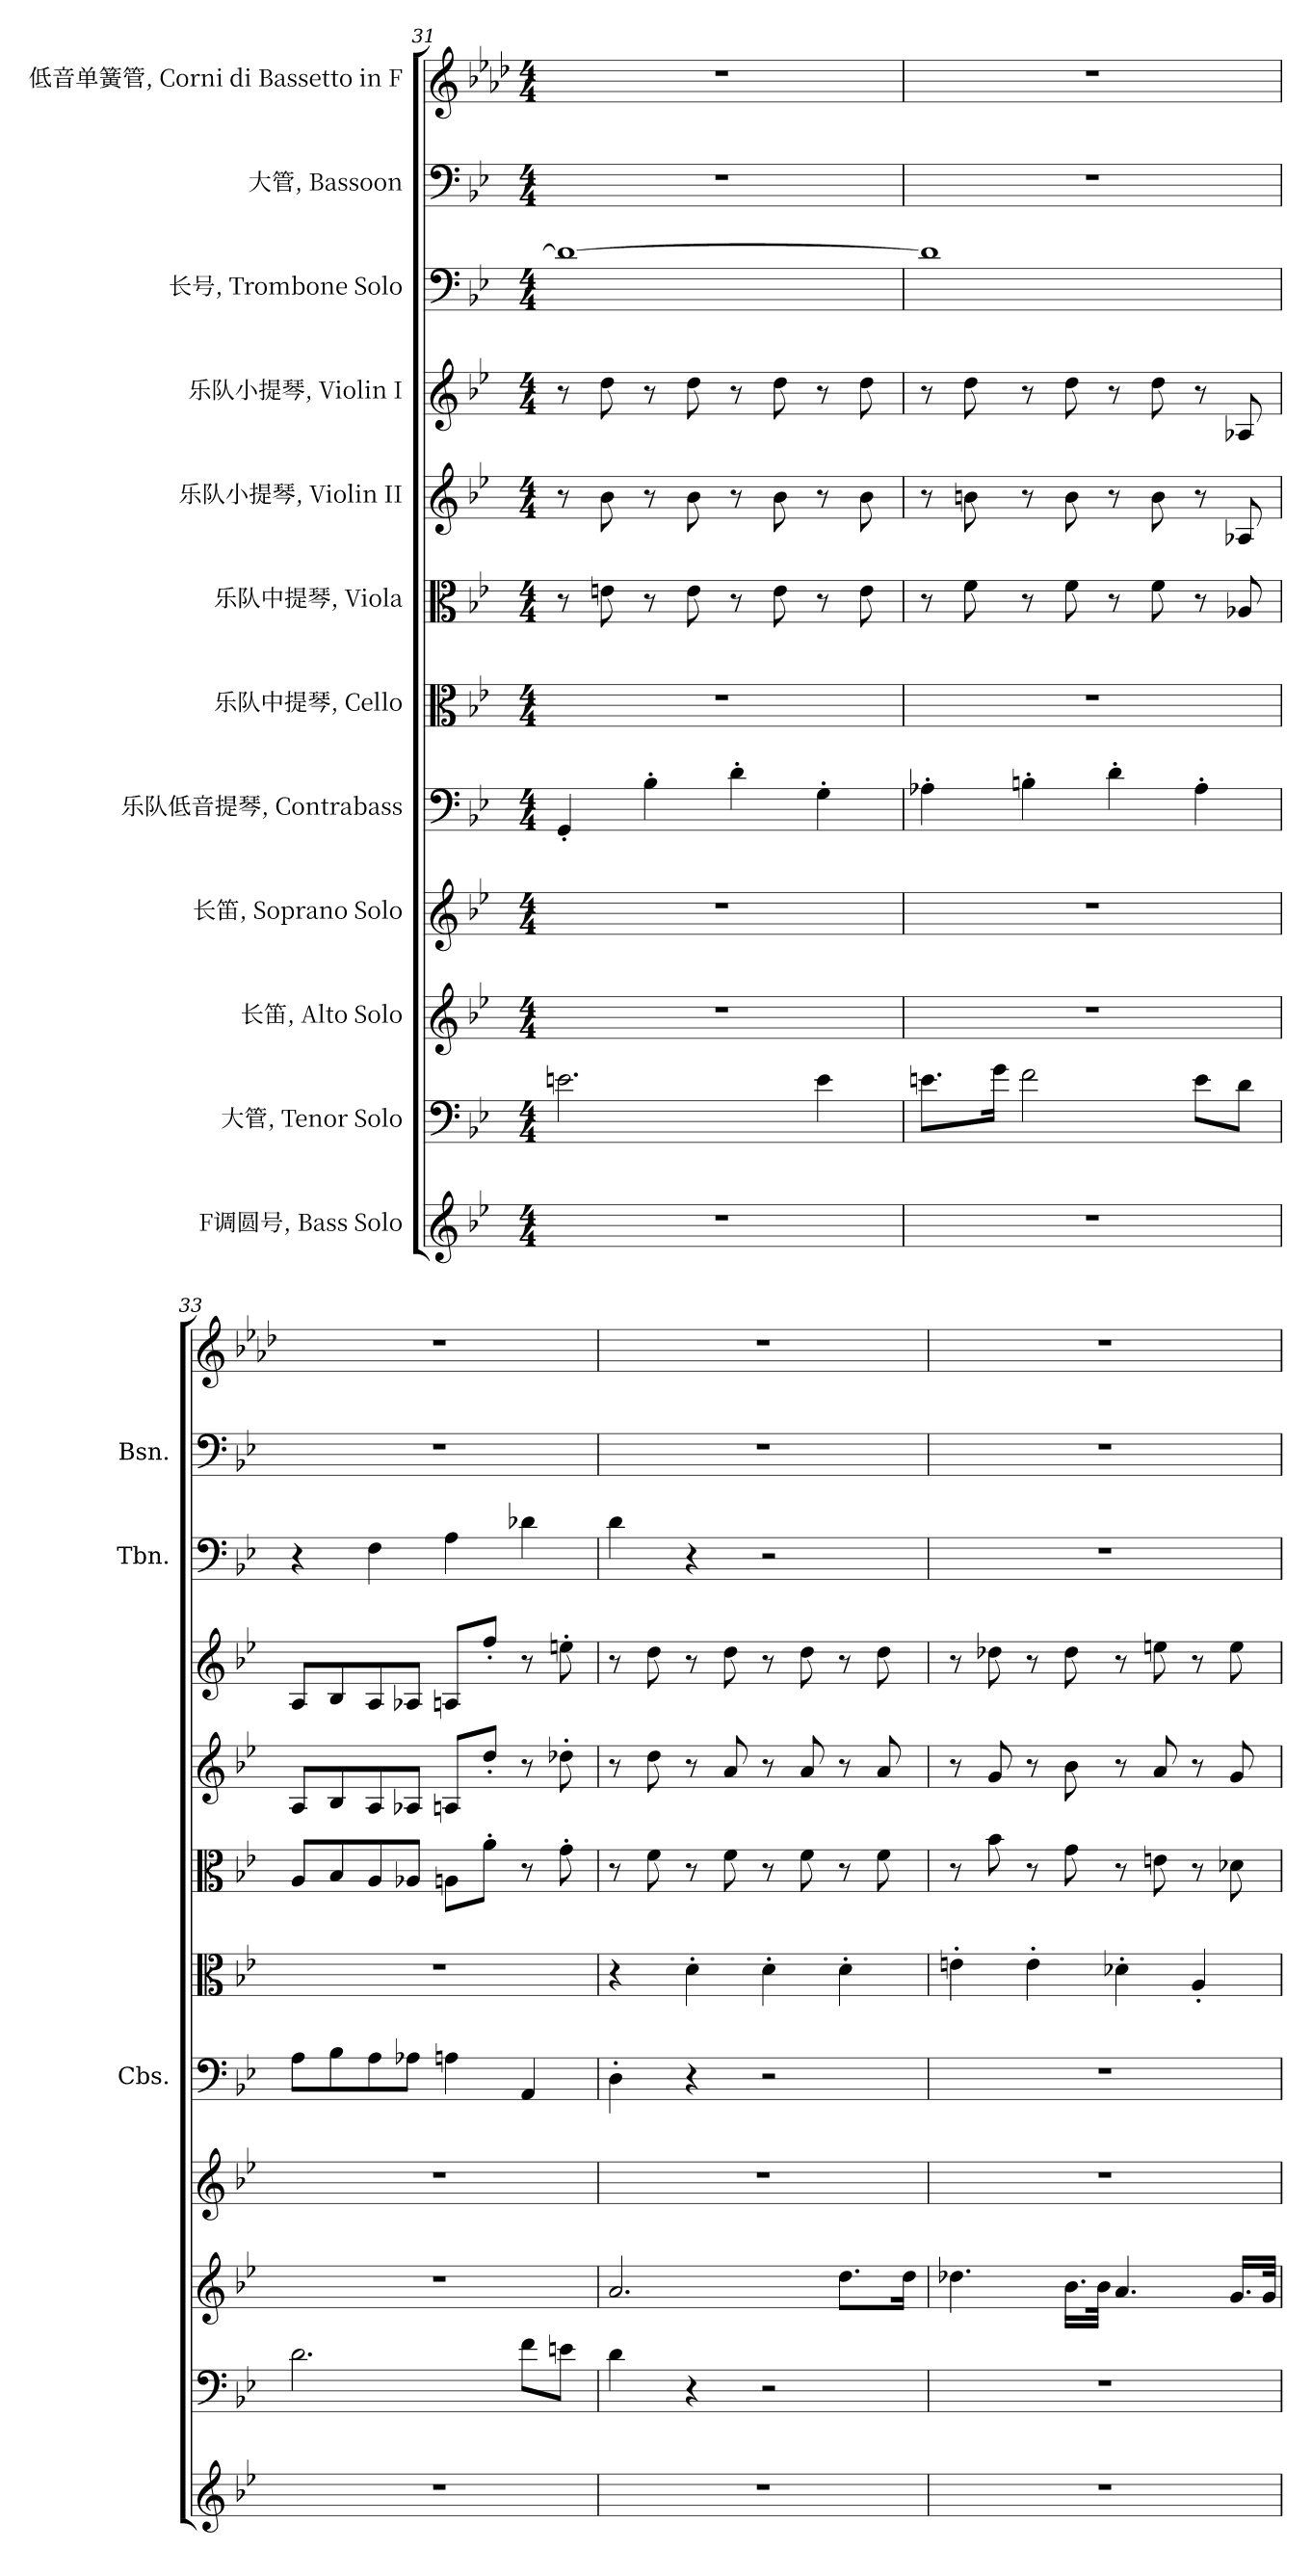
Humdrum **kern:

**kern	**kern	**kern	**kern	**kern	**kern	**kern	**kern	**kern	**kern	**kern	**kern
*part12	*part11	*part10	*part9	*part8	*part7	*part6	*part5	*part4	*part3	*part2	*part1
*staff12	*staff11	*staff10	*staff9	*staff8	*staff7	*staff6	*staff5	*staff4	*staff3	*staff2	*staff1
*I"F调圆号, Bass Solo	*I"大管, Tenor Solo	*I"长笛, Alto Solo	*I"长笛, Soprano Solo	*I"乐队低音提琴, Contrabass	*I"乐队中提琴, Cello	*I"乐队中提琴, Viola	*I"乐队小提琴, Violin II	*I"乐队小提琴, Violin I	*I"长号, Trombone Solo	*I"大管, Bassoon	*I"低音单簧管, Corni di Bassetto in F
*	*	*	*	*I'Cbs.	*	*	*	*	*I'Tbn.	*I'Bsn.	*
*clefG2	*clefF4	*clefG2	*clefG2	*clefF4	*clefC3	*clefC3	*clefG2	*clefG2	*clefF4	*clefF4	*clefG2
*ITrd4c7	*	*	*	*ITrd7c12	*	*	*	*	*	*	*ITrd8c14
*k[b-e-a-]	*k[b-e-]	*k[b-e-]	*k[b-e-]	*k[b-e-]	*k[b-e-]	*k[b-e-]	*k[b-e-]	*k[b-e-]	*k[b-e-]	*k[b-e-]	*k[b-e-a-d-]
*M4/4	*M4/4	*M4/4	*M4/4	*M4/4	*M4/4	*M4/4	*M4/4	*M4/4	*M4/4	*M4/4	*M4/4
=31	=31	=31	=31	=31	=31	=31	=31	=31	=31	=31	=31
1r	2.en\	1r	1r	4GGG'/	1r	8r	8r	8r	1d_	1r	1r
.	.	.	.	.	.	8en\	8b-\	8dd\	.	.	.
.	.	.	.	4BB-'\	.	8r	8r	8r	.	.	.
.	.	.	.	.	.	8e\	8b-\	8dd\	.	.	.
.	.	.	.	4D'\	.	8r	8r	8r	.	.	.
.	.	.	.	.	.	8e\	8b-\	8dd\	.	.	.
.	4e\	.	.	4GG'\	.	8r	8r	8r	.	.	.
.	.	.	.	.	.	8e\	8b-\	8dd\	.	.	.
=32	=32	=32	=32	=32	=32	=32	=32	=32	=32	=32	=32
1r	8.en\L	1r	1r	4AA-X'\	1r	8r	8r	8r	1d]	1r	1r
.	.	.	.	.	.	8f\	8bn\	8dd\	.	.	.
.	16g\Jk	.	.	.	.	.	.	.	.	.	.
.	2f\	.	.	4BBn'\	.	8r	8r	8r	.	.	.
.	.	.	.	.	.	8f\	8b\	8dd\	.	.	.
.	.	.	.	4D'\	.	8r	8r	8r	.	.	.
.	.	.	.	.	.	8f\	8b\	8dd\	.	.	.
.	8e\L	.	.	4AA-'\	.	8r	8r	8r	.	.	.
.	8d\J	.	.	.	.	8A-X/	8A-X/	8A-X/	.	.	.
!!LO:PB:g=z
=33	=33	=33	=33	=33	=33	=33	=33	=33	=33	=33	=33
1r	2.d\	1r	1r	8AA\L	1r	8A/L	8A/L	8A/L	4r	1r	1r
.	.	.	.	8BB-\	.	8B-/	8B-/	8B-/	.	.	.
.	.	.	.	8AA\	.	8A/	8A/	8A/	4F\	.	.
.	.	.	.	8AA-X\J	.	8A-X/J	8A-X/J	8A-X/J	.	.	.
.	.	.	.	4AAn\	.	8An\L	8An/L	8An/L	4A\	.	.
.	.	.	.	.	.	8a'\J	8dd'/J	8ff'/J	.	.	.
.	8f\L	.	.	4AAA/	.	8r	8r	8r	4d-X\	.	.
.	8en\J	.	.	.	.	8g'\	8dd-X'\	8een'\	.	.	.
=34	=34	=34	=34	=34	=34	=34	=34	=34	=34	=34	=34
1r	4d\	2.a/	1r	4DD'\	4r	8r	8r	8r	4d\	1r	1r
.	.	.	.	.	.	8f\	8dd\	8dd\	.	.	.
.	4r	.	.	4r	4d'\	8r	8r	8r	4r	.	.
.	.	.	.	.	.	8f\	8a/	8dd\	.	.	.
.	2r	.	.	2r	4d'\	8r	8r	8r	2r	.	.
.	.	.	.	.	.	8f\	8a/	8dd\	.	.	.
.	.	8.dd\L	.	.	4d'\	8r	8r	8r	.	.	.
.	.	.	.	.	.	8f\	8a/	8dd\	.	.	.
.	.	16dd\Jk	.	.	.	.	.	.	.	.	.
=35	=35	=35	=35	=35	=35	=35	=35	=35	=35	=35	=35
1r	1r	4.dd-X\	1r	1r	4en'\	8r	8r	8r	1r	1r	1r
.	.	.	.	.	.	8b-\	8g/	8dd-X\	.	.	.
.	.	.	.	.	4e'\	8r	8r	8r	.	.	.
.	.	16.b-\LL	.	.	.	8g\	8b-\	8dd-\	.	.	.
.	.	32b-\JJk	.	.	.	.	.	.	.	.	.
.	.	4.a/	.	.	4d-X'\	8r	8r	8r	.	.	.
.	.	.	.	.	.	8en\	8a/	8een\	.	.	.
.	.	.	.	.	4A'/	8r	8r	8r	.	.	.
.	.	16.g/LL	.	.	.	8d-X\	8g/	8ee\	.	.	.
.	.	32g/JJk	.	.	.	.	.	.	.	.	.
=	=	=	=	=	=	=	=	=	=	=	=
*-	*-	*-	*-	*-	*-	*-	*-	*-	*-	*-	*-
